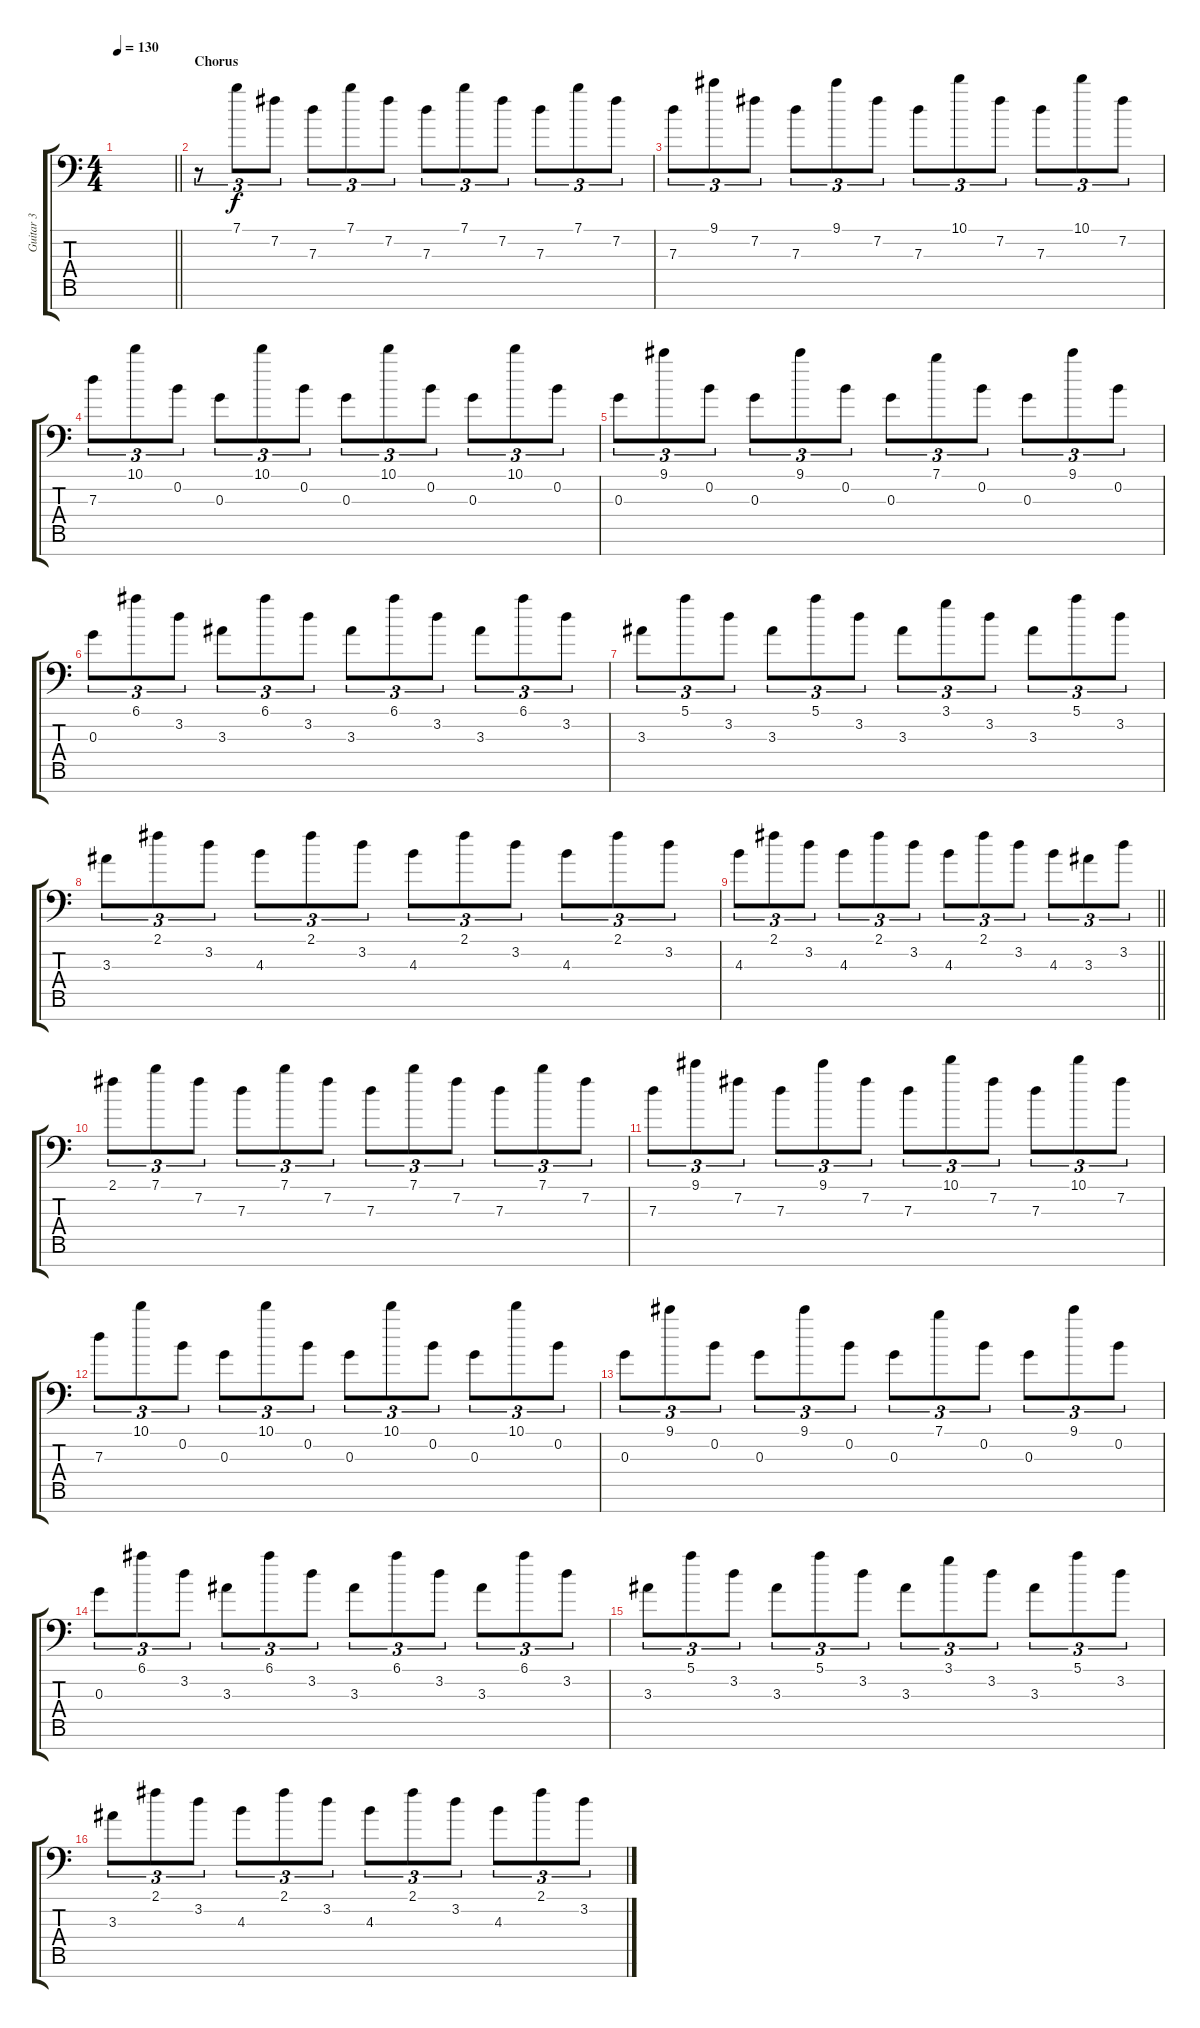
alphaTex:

\track ("Guitar 3" "Guitar 3") {instrument distortionguitar}
\staff {score tabs}
\tuning (E4 B3 G3 D3 A2 E2 A1) {hide}
\ts (4 4)
\tempo 130
\clef f4
\barLineRight lightlight
\ks c
|
\section ("" "Chorus")
r.8{tu (3 2) volume 11} 7.1.8{tu (3 2)} 7.2.8{tu (3 2)} 7.3.8{tu (3 2)} 7.1.8{tu (3 2)} 7.2.8{tu (3 2)} 7.3.8{tu (3 2)} 7.1.8{tu (3 2)} 7.2.8{tu (3 2)} 7.3.8{tu (3 2)} 7.1.8{tu (3 2)} 7.2.8{tu (3 2)} |
7.3.8{tu (3 2)} 9.1.8{tu (3 2)} 7.2.8{tu (3 2)} 7.3.8{tu (3 2)} 9.1.8{tu (3 2)} 7.2.8{tu (3 2)} 7.3.8{tu (3 2)} 10.1.8{tu (3 2)} 7.2.8{tu (3 2)} 7.3.8{tu (3 2)} 10.1.8{tu (3 2)} 7.2.8{tu (3 2)} |
7.3.8{tu (3 2)} 10.1.8{tu (3 2)} 0.2.8{tu (3 2)} 0.3.8{tu (3 2)} 10.1.8{tu (3 2)} 0.2.8{tu (3 2)} 0.3.8{tu (3 2)} 10.1.8{tu (3 2)} 0.2.8{tu (3 2)} 0.3.8{tu (3 2)} 10.1.8{tu (3 2)} 0.2.8{tu (3 2)} |
0.3.8{tu (3 2)} 9.1.8{tu (3 2)} 0.2.8{tu (3 2)} 0.3.8{tu (3 2)} 9.1.8{tu (3 2)} 0.2.8{tu (3 2)} 0.3.8{tu (3 2)} 7.1.8{tu (3 2)} 0.2.8{tu (3 2)} 0.3.8{tu (3 2)} 9.1.8{tu (3 2)} 0.2.8{tu (3 2)} |
0.3.8{tu (3 2)} 6.1.8{tu (3 2)} 3.2.8{tu (3 2)} 3.3.8{tu (3 2)} 6.1.8{tu (3 2)} 3.2.8{tu (3 2)} 3.3.8{tu (3 2)} 6.1.8{tu (3 2)} 3.2.8{tu (3 2)} 3.3.8{tu (3 2)} 6.1.8{tu (3 2)} 3.2.8{tu (3 2)} |
3.3.8{tu (3 2)} 5.1.8{tu (3 2)} 3.2.8{tu (3 2)} 3.3.8{tu (3 2)} 5.1.8{tu (3 2)} 3.2.8{tu (3 2)} 3.3.8{tu (3 2)} 3.1.8{tu (3 2)} 3.2.8{tu (3 2)} 3.3.8{tu (3 2)} 5.1.8{tu (3 2)} 3.2.8{tu (3 2)} |
3.3.8{tu (3 2)} 2.1.8{tu (3 2)} 3.2.8{tu (3 2)} 4.3.8{tu (3 2)} 2.1.8{tu (3 2)} 3.2.8{tu (3 2)} 4.3.8{tu (3 2)} 2.1.8{tu (3 2)} 3.2.8{tu (3 2)} 4.3.8{tu (3 2)} 2.1.8{tu (3 2)} 3.2.8{tu (3 2)} |
\barLineRight lightlight
4.3.8{tu (3 2)} 2.1.8{tu (3 2)} 3.2.8{tu (3 2)} 4.3.8{tu (3 2)} 2.1.8{tu (3 2)} 3.2.8{tu (3 2)} 4.3.8{tu (3 2)} 2.1.8{tu (3 2)} 3.2.8{tu (3 2)} 4.3.8{tu (3 2)} 3.3.8{tu (3 2)} 3.2.8{tu (3 2)} |
2.1.8{tu (3 2)} 7.1.8{tu (3 2)} 7.2.8{tu (3 2)} 7.3.8{tu (3 2)} 7.1.8{tu (3 2)} 7.2.8{tu (3 2)} 7.3.8{tu (3 2)} 7.1.8{tu (3 2)} 7.2.8{tu (3 2)} 7.3.8{tu (3 2)} 7.1.8{tu (3 2)} 7.2.8{tu (3 2)} |
7.3.8{tu (3 2)} 9.1.8{tu (3 2)} 7.2.8{tu (3 2)} 7.3.8{tu (3 2)} 9.1.8{tu (3 2)} 7.2.8{tu (3 2)} 7.3.8{tu (3 2)} 10.1.8{tu (3 2)} 7.2.8{tu (3 2)} 7.3.8{tu (3 2)} 10.1.8{tu (3 2)} 7.2.8{tu (3 2)} |
7.3.8{tu (3 2)} 10.1.8{tu (3 2)} 0.2.8{tu (3 2)} 0.3.8{tu (3 2)} 10.1.8{tu (3 2)} 0.2.8{tu (3 2)} 0.3.8{tu (3 2)} 10.1.8{tu (3 2)} 0.2.8{tu (3 2)} 0.3.8{tu (3 2)} 10.1.8{tu (3 2)} 0.2.8{tu (3 2)} |
0.3.8{tu (3 2)} 9.1.8{tu (3 2)} 0.2.8{tu (3 2)} 0.3.8{tu (3 2)} 9.1.8{tu (3 2)} 0.2.8{tu (3 2)} 0.3.8{tu (3 2)} 7.1.8{tu (3 2)} 0.2.8{tu (3 2)} 0.3.8{tu (3 2)} 9.1.8{tu (3 2)} 0.2.8{tu (3 2)} |
0.3.8{tu (3 2)} 6.1.8{tu (3 2)} 3.2.8{tu (3 2)} 3.3.8{tu (3 2)} 6.1.8{tu (3 2)} 3.2.8{tu (3 2)} 3.3.8{tu (3 2)} 6.1.8{tu (3 2)} 3.2.8{tu (3 2)} 3.3.8{tu (3 2)} 6.1.8{tu (3 2)} 3.2.8{tu (3 2)} |
3.3.8{tu (3 2)} 5.1.8{tu (3 2)} 3.2.8{tu (3 2)} 3.3.8{tu (3 2)} 5.1.8{tu (3 2)} 3.2.8{tu (3 2)} 3.3.8{tu (3 2)} 3.1.8{tu (3 2)} 3.2.8{tu (3 2)} 3.3.8{tu (3 2)} 5.1.8{tu (3 2)} 3.2.8{tu (3 2)} |
3.3.8{tu (3 2)} 2.1.8{tu (3 2)} 3.2.8{tu (3 2)} 4.3.8{tu (3 2)} 2.1.8{tu (3 2)} 3.2.8{tu (3 2)} 4.3.8{tu (3 2)} 2.1.8{tu (3 2)} 3.2.8{tu (3 2)} 4.3.8{tu (3 2)} 2.1.8{tu (3 2)} 3.2.8{tu (3 2)}
